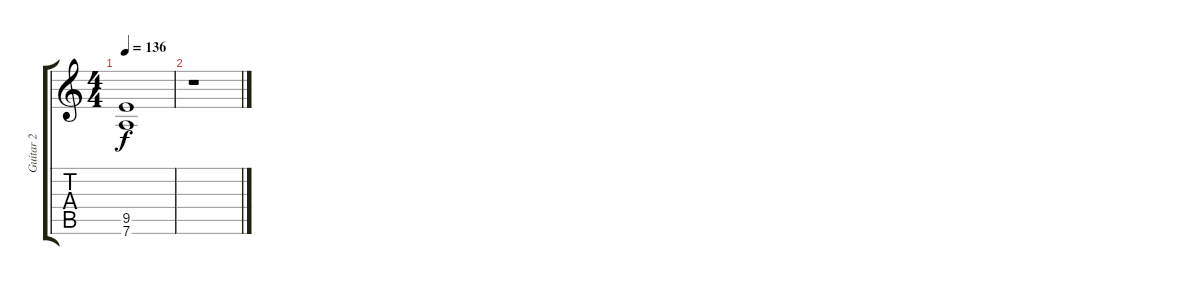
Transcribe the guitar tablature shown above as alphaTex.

\track ("Guitar 2" "Guitar 2") {instrument electricguitarclean}
\staff {score tabs}
\tuning (D4 A3 F3 C3 G2 D2) {hide}
\ts (4 4)
\tempo 136
\clef g2
\ks c
(9.5 7.6).1{dy f} |
r.1
